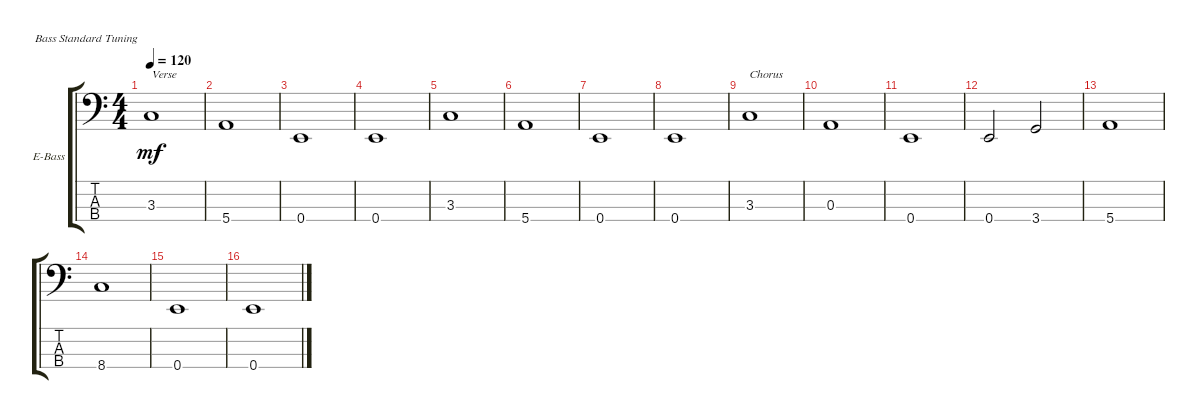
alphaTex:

\defaultSystemsLayout 4
\bracketExtendMode groupsimilarinstruments
\firstSystemTrackNameOrientation horizontal
\otherSystemsTrackNameOrientation horizontal
\track ("Electric Bass" "E-Bass") {instrument electricbassfinger}
\staff {score tabs}
\tuning (G2 D2 A1 E1)
\ts (4 4)
\tempo 120
\clef f4
\scale
0.0833333
\ks c
3.3.1{txt "Verse" dy mf} |
\scale
0.0833333 5.4.1 |
\scale
0.0833333 0.4.1 |
\scale
0.0833333 0.4.1 |
\scale
0.0833333 3.3.1 |
\scale
0.0833333 5.4.1 |
\scale
0.0833333 0.4.1 |
\scale
0.0833333 0.4.1 |
\scale
0.0799476 3.3.1{txt "Chorus"} |
\scale
0.0799476 0.3.1 |
\scale
0.0799476 0.4.1 |
\scale
0.120577 0.4.2 3.4.2 |
\scale
0.0799476 5.4.1 |
\scale
0.0799476 8.4.1 |
\scale
0.0799476 0.4.1 |
\scale
0.0799476 0.4.1
